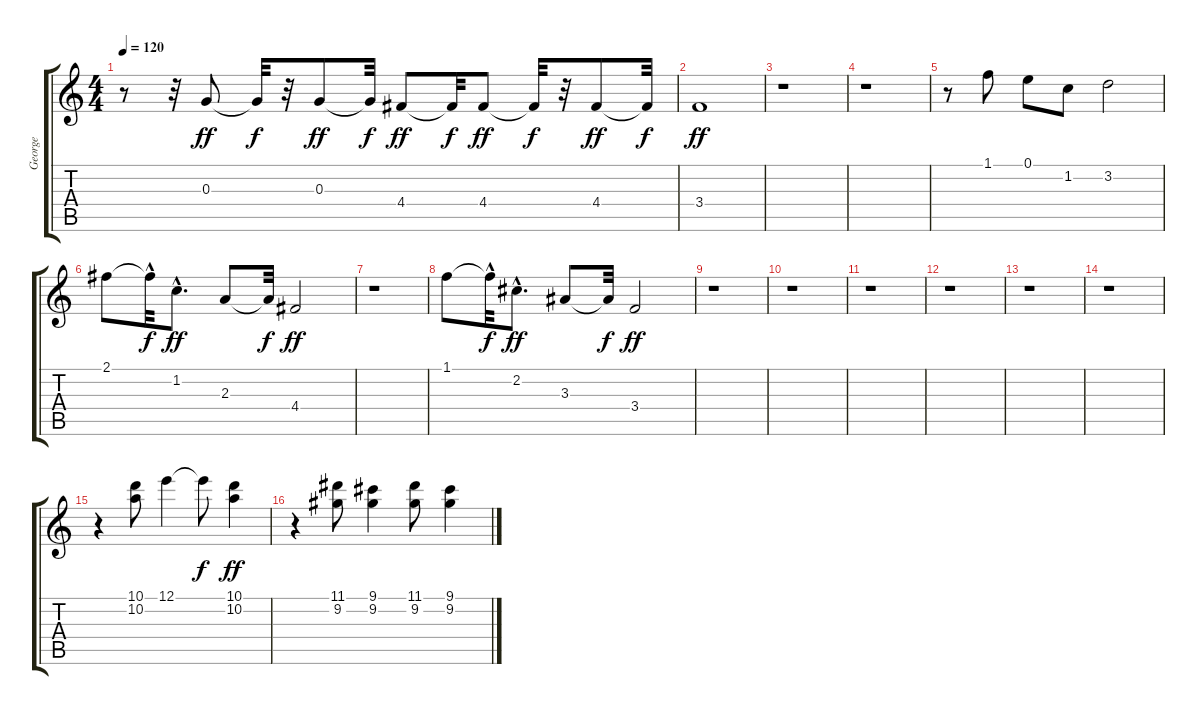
\track ("George" "George") {instrument acousticguitarnylon}
\staff {score tabs}
\tuning (E4 B3 G3 D3 A2 E2) {hide}
\ts (4 4)
\tempo 120
\clef g2
\ks c
r.8{dy ff} r.32 0.3.8 0.3{t}.32{dy f} r.32 0.3.8{dy ff} 0.3{t}.32{dy f} 4.4.8{dy ff} 4.4{t}.32{dy f} 4.4.8{dy ff} 4.4{t}.32{dy f} r.32 4.4.8{dy ff} 4.4{t}.32{dy f} |
3.4.1{dy ff} |
r.1 |
r.1 |
r.8 1.1.8{volume 13 balance 16 instrument acousticguitarnylon} 0.1.8 1.2.8 3.2.2 |
2.1.8 2.1{hac t}.32{dy f} 1.2{hac}.8{d dy ff} 2.3.8 2.3{t}.32{dy f} 4.4.2{dy ff} |
r.1 |
1.1.8 1.1{hac t}.32{dy f} 2.2{hac}.8{d dy ff} 3.3.8 3.3{t}.32{dy f} 3.4.2{dy ff} |
r.1 |
r.1 |
r.1 |
r.1 |
r.1 |
r.1 |
r.4 (10.1 10.2).8 12.1.4 12.1{t}.8{dy f} (10.1 10.2).4{dy ff} |
r.4 (11.1 9.2).8 (9.1 9.2).4 (11.1 9.2).8 (9.1 9.2).4
